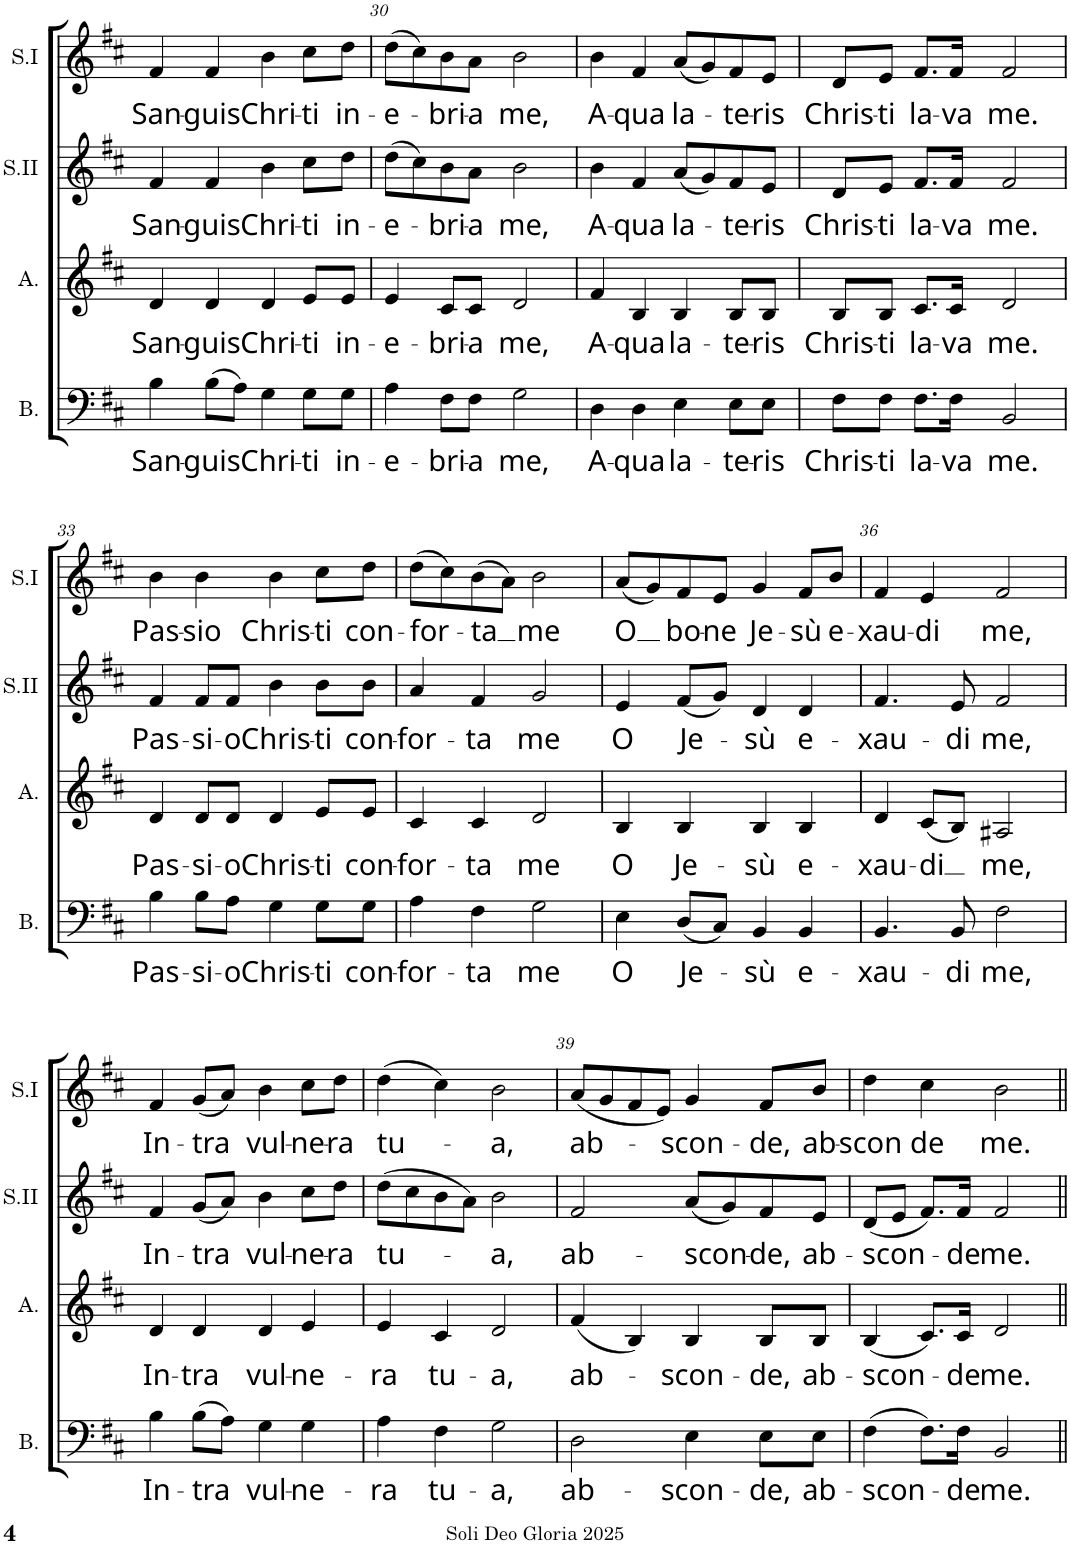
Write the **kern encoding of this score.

**kern	**text	**kern	**text	**kern	**text	**kern	**text
*part4	*part4	*part3	*part3	*part2	*part2	*part1	*part1
*staff4	*staff4	*staff3	*staff3	*staff2	*staff2	*staff1	*staff1
*I"Basse	*	*I"Alto	*	*I"Soprano II	*	*I"Soprano I	*
*I'B.	*	*I'A.	*	*I'S.II	*	*I'S.I	*
!!LO:PB:g=z
*clefF4	*	*clefG2	*	*clefG2	*	*clefG2	*
*k[f#c#]	*	*k[f#c#]	*	*k[f#c#]	*	*k[f#c#]	*
*M4/4	*	*M4/4	*	*M4/4	*	*M4/4	*
=29	=29	=29	=29	=29	=29	=29	=29
!	!LO:LY:b	!	!LO:LY:b	!	!LO:LY:b	!	!LO:LY:b
4B\	San-	4d/	San-	4f#/	San-	4f#/	San-
!	!LO:LY:b	!	!LO:LY:b	!	!LO:LY:b	!	!LO:LY:b
(8B\L	-guis	4d/	-guis	4f#/	-guis	4f#/	-guis
8A\J)	.	.	.	.	.	.	.
!	!LO:LY:b	!	!LO:LY:b	!	!LO:LY:b	!	!LO:LY:b
4G\	Chri-	4d/	Chri-	4b\	Chri-	4b\	Chri-
!	!LO:LY:b	!	!LO:LY:b	!	!LO:LY:b	!	!LO:LY:b
8G\L	-ti	8e/L	-ti	8cc#\L	-ti	8cc#\L	-ti
!	!LO:LY:b	!	!LO:LY:b	!	!LO:LY:b	!	!LO:LY:b
8G\J	in-	8e/J	in-	8dd\J	in-	8dd\J	in-
=30	=30	=30	=30	=30	=30	=30	=30
!	!LO:LY:b	!	!LO:LY:b	!	!LO:LY:b	!	!LO:LY:b
4A\	-e-	4e/	-e-	(8dd\L	-e-	(8dd\L	-e-
.	.	.	.	8cc#\)	.	8cc#\)	.
!	!LO:LY:b	!	!LO:LY:b	!	!LO:LY:b	!	!LO:LY:b
8F#\L	-bri-	8c#/L	-bri-	8b\	-bri-	8b\	-bri-
!	!LO:LY:b	!	!LO:LY:b	!	!LO:LY:b	!	!LO:LY:b
8F#\J	-a	8c#/J	-a	8a\J	-a	8a\J	-a
!	!LO:LY:b	!	!LO:LY:b	!	!LO:LY:b	!	!LO:LY:b
2G\	me,	2d/	me,	2b\	me,	2b\	me,
=31	=31	=31	=31	=31	=31	=31	=31
!	!LO:LY:b	!	!LO:LY:b	!	!LO:LY:b	!	!LO:LY:b
4D\	A-	4f#/	A-	4b\	A-	4b\	A-
!	!LO:LY:b	!	!LO:LY:b	!	!LO:LY:b	!	!LO:LY:b
4D\	-qua	4B/	-qua	4f#/	-qua	4f#/	-qua
!	!LO:LY:b	!	!LO:LY:b	!	!LO:LY:b	!	!LO:LY:b
4E\	la-	4B/	la-	(8a/L	la-	(8a/L	la-
.	.	.	.	8g/)	.	8g/)	.
!	!LO:LY:b	!	!LO:LY:b	!	!LO:LY:b	!	!LO:LY:b
8E\L	-te-	8B/L	-te-	8f#/	-te-	8f#/	-te-
!	!LO:LY:b	!	!LO:LY:b	!	!LO:LY:b	!	!LO:LY:b
8E\J	-ris	8B/J	-ris	8e/J	-ris	8e/J	-ris
=32	=32	=32	=32	=32	=32	=32	=32
!	!LO:LY:b	!	!LO:LY:b	!	!LO:LY:b	!	!LO:LY:b
8F#\L	Chris-	8B/L	Chris-	8d/L	Chris-	8d/L	Chris-
!	!LO:LY:b	!	!LO:LY:b	!	!LO:LY:b	!	!LO:LY:b
8F#\J	-ti	8B/J	-ti	8e/J	-ti	8e/J	-ti
!	!LO:LY:b	!	!LO:LY:b	!	!LO:LY:b	!	!LO:LY:b
8.F#\L	la-	8.c#/L	la-	8.f#/L	la-	8.f#/L	la-
!	!LO:LY:b	!	!LO:LY:b	!	!LO:LY:b	!	!LO:LY:b
16F#\Jk	-va	16c#/Jk	-va	16f#/Jk	-va	16f#/Jk	-va
!	!LO:LY:b	!	!LO:LY:b	!	!LO:LY:b	!	!LO:LY:b
2BB/	me.	2d/	me.	2f#/	me.	2f#/	me.
!!LO:LB:g=z
=33	=33	=33	=33	=33	=33	=33	=33
!	!LO:LY:b	!	!LO:LY:b	!	!LO:LY:b	!	!LO:LY:b
4B\	Pas-	4d/	Pas-	4f#/	Pas-	4b\	Pas-
!	!LO:LY:b	!	!LO:LY:b	!	!LO:LY:b	!	!LO:LY:b
8B\L	-si-	8d/L	-si-	8f#/L	-si-	4b\	-sio
!	!LO:LY:b	!	!LO:LY:b	!	!LO:LY:b	!	!
8A\J	-o	8d/J	-o	8f#/J	-o	.	.
!	!LO:LY:b	!	!LO:LY:b	!	!LO:LY:b	!	!LO:LY:b
4G\	Chris-	4d/	Chris-	4b\	Chris-	4b\	Chris-
!	!LO:LY:b	!	!LO:LY:b	!	!LO:LY:b	!	!LO:LY:b
8G\L	-ti	8e/L	-ti	8b\L	-ti	8cc#\L	-ti
!	!LO:LY:b	!	!LO:LY:b	!	!LO:LY:b	!	!LO:LY:b
8G\J	con-	8e/J	con-	8b\J	con-	8dd\J	con-
=34	=34	=34	=34	=34	=34	=34	=34
!	!LO:LY:b	!	!LO:LY:b	!	!LO:LY:b	!	!LO:LY:b
4A\	-for-	4c#/	-for-	4a/	-for-	(8dd\L	-for-
.	.	.	.	.	.	8cc#\)	.
!	!LO:LY:b	!	!LO:LY:b	!	!LO:LY:b	!	!LO:LY:b
4F#\	-ta	4c#/	-ta	4f#/	-ta	(8b\	-ta
.	.	.	.	.	.	8a\J)	.
!	!LO:LY:b	!	!LO:LY:b	!	!LO:LY:b	!	!LO:LY:b
2G\	me	2d/	me	2g/	me	2b\	me
=35	=35	=35	=35	=35	=35	=35	=35
!	!LO:LY:b	!	!LO:LY:b	!	!LO:LY:b	!	!LO:LY:b
4E\	O	4B/	O	4e/	O	(8a/L	O
.	.	.	.	.	.	8g/)	.
!	!LO:LY:b	!	!LO:LY:b	!	!LO:LY:b	!	!LO:LY:b
(8D/L	Je-	4B/	Je-	(8f#/L	Je-	8f#/	bo-
!	!	!	!	!	!	!	!LO:LY:b
8C#/J)	.	.	.	8g/J)	.	8e/J	-ne
!	!LO:LY:b	!	!LO:LY:b	!	!LO:LY:b	!	!LO:LY:b
4BB/	-sù	4B/	-sù	4d/	-sù	4g/	Je-
!	!LO:LY:b	!	!LO:LY:b	!	!LO:LY:b	!	!LO:LY:b
4BB/	e-	4B/	e-	4d/	e-	8f#/L	-sù
!	!	!	!	!	!	!	!LO:LY:b
.	.	.	.	.	.	8b/J	e-
=36	=36	=36	=36	=36	=36	=36	=36
!	!LO:LY:b	!	!LO:LY:b	!	!LO:LY:b	!	!LO:LY:b
4.BB/	-xau-	4d/	-xau-	4.f#/	-xau-	4f#/	-xau-
!	!	!	!LO:LY:b	!	!	!	!LO:LY:b
.	.	(8c#/L	-di	.	.	4e/	-di
!	!LO:LY:b	!	!	!	!LO:LY:b	!	!
8BB/	-di	8B/J)	.	8e/	-di	.	.
!	!LO:LY:b	!	!LO:LY:b	!	!LO:LY:b	!	!LO:LY:b
2F#\	me,	2A#X/	me,	2f#/	me,	2f#/	me,
!!LO:LB:g=z
=37	=37	=37	=37	=37	=37	=37	=37
!	!LO:LY:b	!	!LO:LY:b	!	!LO:LY:b	!	!LO:LY:b
4B\	In-	4d/	In-	4f#/	In-	4f#/	In-
!	!LO:LY:b	!	!LO:LY:b	!	!LO:LY:b	!	!LO:LY:b
(8B\L	-tra	4d/	-tra	(8g/L	-tra	(8g/L	-tra
8A\J)	.	.	.	8a/J)	.	8a/J)	.
!	!LO:LY:b	!	!LO:LY:b	!	!LO:LY:b	!	!LO:LY:b
4G\	vul-	4d/	vul-	4b\	vul-	4b\	vul-
!	!LO:LY:b	!	!LO:LY:b	!	!LO:LY:b	!	!LO:LY:b
4G\	-ne-	4e/	-ne-	8cc#\L	-ne-	8cc#\L	-ne-
!	!	!	!	!	!LO:LY:b	!	!LO:LY:b
.	.	.	.	8dd\J	-ra	8dd\J	-ra
=38	=38	=38	=38	=38	=38	=38	=38
!	!LO:LY:b	!	!LO:LY:b	!	!LO:LY:b	!	!LO:LY:b
4A\	-ra	4e/	-ra	(8dd\L	tu-	(4dd\	tu-
.	.	.	.	8cc#\	.	.	.
!	!LO:LY:b	!	!LO:LY:b	!	!	!	!
4F#\	tu-	4c#/	tu-	8b\	.	4cc#\)	.
.	.	.	.	8a\J)	.	.	.
!	!LO:LY:b	!	!LO:LY:b	!	!LO:LY:b	!	!LO:LY:b
2G\	-a,	2d/	-a,	2b\	-a,	2b\	-a,
=39	=39	=39	=39	=39	=39	=39	=39
!	!LO:LY:b	!	!LO:LY:b	!	!LO:LY:b	!	!LO:LY:b
2D\	ab-	(4f#/	ab-	2f#/	ab-	(8a/L	ab-
.	.	.	.	.	.	8g/	.
.	.	4B/)	.	.	.	8f#/	.
.	.	.	.	.	.	8e/J)	.
!	!LO:LY:b	!	!LO:LY:b	!	!LO:LY:b	!	!LO:LY:b
4E\	-scon-	4B/	-scon-	(8a/L	-scon-	4g/	-scon-
.	.	.	.	8g/)	.	.	.
!	!LO:LY:b	!	!LO:LY:b	!	!LO:LY:b	!	!LO:LY:b
8E\L	-de,	8B/L	-de,	8f#/	-de,	8f#/L	-de,
!	!LO:LY:b	!	!LO:LY:b	!	!LO:LY:b	!	!LO:LY:b
8E\J	ab-	8B/J	ab-	8e/J	ab-	8b/J	ab-
=40	=40	=40	=40	=40	=40	=40	=40
!	!LO:LY:b	!	!LO:LY:b	!	!LO:LY:b	!	!LO:LY:b
(4F#\	-scon-	(4B/	-scon-	(8d/L	-scon-	4dd\	-scon
.	.	.	.	8e/J	.	.	.
!	!	!	!	!	!	!	!LO:LY:b
8.F#\L)	.	8.c#/L)	.	8.f#/L)	.	4cc#\	de
!	!LO:LY:b	!	!LO:LY:b	!	!LO:LY:b	!	!
16F#\Jk	-de	16c#/Jk	-de	16f#/Jk	-de	.	.
!	!LO:LY:b	!	!LO:LY:b	!	!LO:LY:b	!	!LO:LY:b
2BB/	me.	2d/	me.	2f#/	me.	2b\	me.
=||	=||	=||	=||	=||	=||	=||	=||
*-	*-	*-	*-	*-	*-	*-	*-
